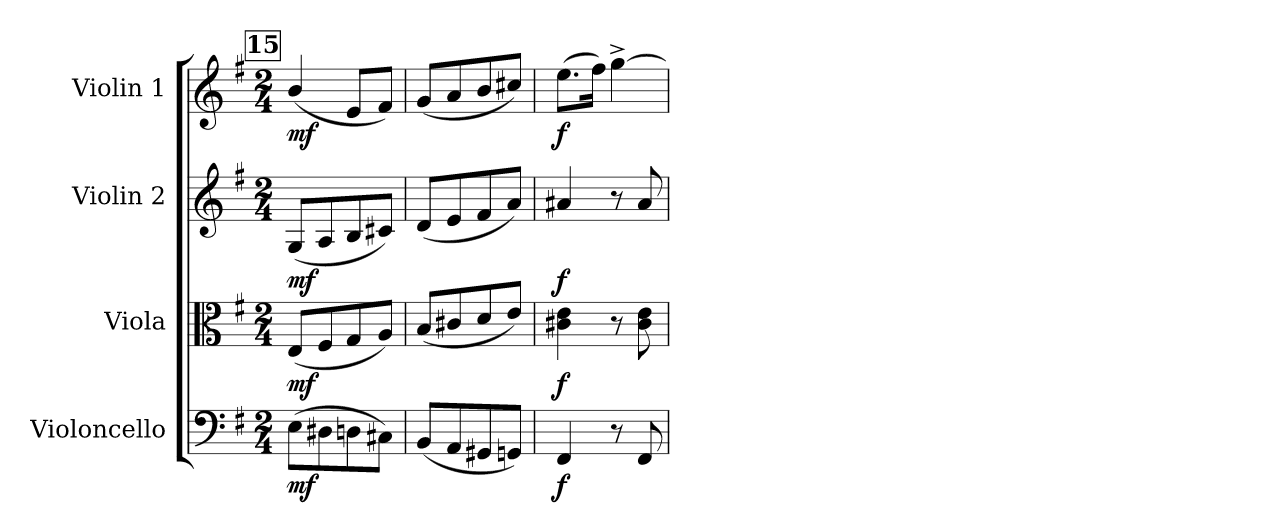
**kern	**dynam	**kern	**dynam	**kern	**dynam	**kern	**dynam
*part4	*part4	*part3	*part3	*part2	*part2	*part1	*part1
*staff4	*staff4	*staff3	*staff3	*staff2	*staff2	*staff1	*staff1
*I"Violoncello	*	*I"Viola	*	*I"Violin 2	*	*I"Violin 1	*
*I'Vc	*	*I'Vla	*	*I'Vln	*	*I'Vln	*
*clefF4	*	*clefC3	*	*clefG2	*	*clefG2	*
*k[f#]	*	*k[f#]	*	*k[f#]	*	*k[f#]	*
*M2/4	*	*M2/4	*	*M2/4	*	*M2/4	*
!!LO:REH:place=s1:a:B:cj:fs=14:t=15
=173	=173	=173	=173	=173	=173	=173	=173
!	!LO:DY:b	!	!LO:DY:b	!	!LO:DY:b	!	!LO:DY:b
(8E\L	mf	(8E/L	mf	(8G/L	mf	(4b/	mf
8D#X\	.	8F#/	.	8A/	.	.	.
8Dn\	.	8G/	.	8B/	.	8e/L	.
8C#X\J)	.	8A/J)	.	8c#X/J)	.	8f#/J)	.
=174	=174	=174	=174	=174	=174	=174	=174
(8BB/L	.	(8B/L	.	(8d/L	.	(8g/L	.
8AA/	.	8c#X/	.	8e/	.	8a/	.
8GG#X/	.	8d/	.	8f#/	.	8b/	.
8GGn/J)	.	8e/J)	.	8a/J)	.	8cc#X/J)	.
=175	=175	=175	=175	=175	=175	=175	=175
!	!LO:DY:b	!	!LO:DY:b	!	!LO:DY:b	!	!LO:DY:b
4FF#/	f	4c#X\ 4e\	f	4a#X/	f	(8.ee\L	f
.	.	.	.	.	.	16ff#\Jk)	.
8r	.	8r	.	8r	.	[4gg^\	.
8FF#/	.	8c#\ 8e\	.	8a#/	.	.	.
=	=	=	=	=	=	=	=
*-	*-	*-	*-	*-	*-	*-	*-
